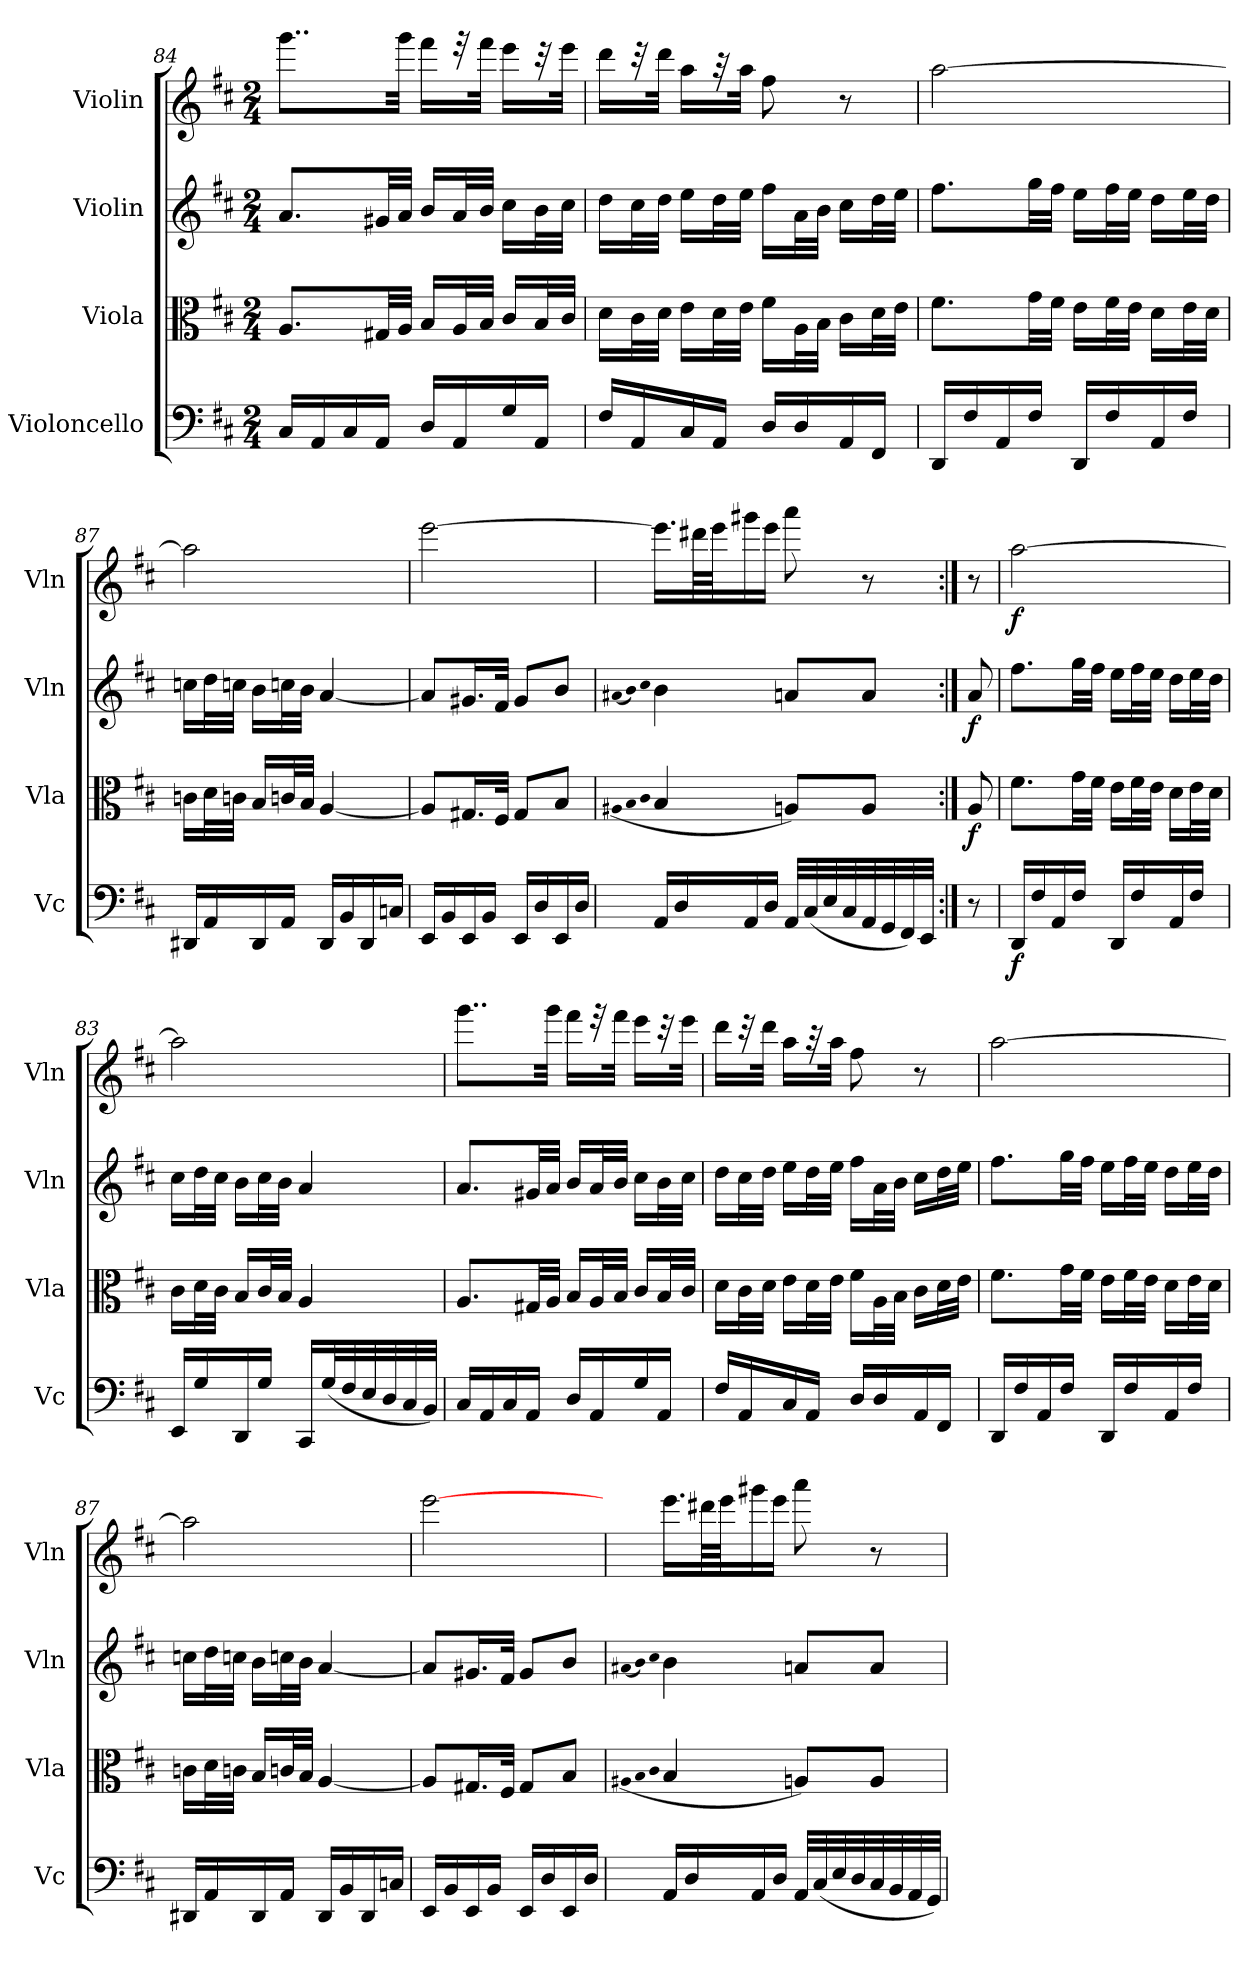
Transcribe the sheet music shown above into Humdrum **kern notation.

**kern	**dynam	**kern	**dynam	**kern	**dynam	**kern	**dynam
*part4	*part4	*part3	*part3	*part2	*part2	*part1	*part1
*staff4	*staff4	*staff3	*staff3	*staff2	*staff2	*staff1	*staff1
*I"Violoncello	*	*I"Viola	*	*I"Violin	*	*I"Violin	*
*I'Vc	*	*I'Vla	*	*I'Vln	*	*I'Vln	*
*clefF4	*	*clefC3	*	*clefG2	*	*clefG2	*
*k[f#c#]	*	*k[f#c#]	*	*k[f#c#]	*	*k[f#c#]	*
*D:	*	*D:	*	*D:	*	*D:	*
*M2/4	*	*M2/4	*	*M2/4	*	*M2/4	*
=84	=84	=84	=84	=84	=84	=84	=84
16C#/LL	.	8.A/L	.	8.a/L	.	8..ggg\L	.
16AA/	.	.	.	.	.	.	.
16C#/	.	.	.	.	.	.	.
16AA/JJ	.	32G#X/LL	.	32g#X/LL	.	.	.
.	.	32A/JJJ	.	32a/JJJ	.	32ggg\Jkk	.
16D/LL	.	16B/LL	.	16b/LL	.	16fff#\LL	.
16AA/	.	32A/L	.	32a/L	.	32r	.
.	.	32B/JJJ	.	32b/JJJ	.	32fff#\JJk	.
16G/	.	16c#/LL	.	16cc#\LL	.	16eee\LL	.
16AA/JJ	.	32B/L	.	32b\L	.	32r	.
.	.	32c#/JJJ	.	32cc#\JJJ	.	32eee\JJk	.
=85	=85	=85	=85	=85	=85	=85	=85
16F#/LL	.	16d\LL	.	16dd\LL	.	16ddd\LL	.
16AA/	.	32c#\L	.	32cc#\L	.	32r	.
.	.	32d\JJJ	.	32dd\JJJ	.	32ddd\JJk	.
16C#/	.	16e\LL	.	16ee\LL	.	16aa\LL	.
16AA/JJ	.	32d\L	.	32dd\L	.	32r	.
.	.	32e\JJJ	.	32ee\JJJ	.	32aa\JJk	.
16D/LL	.	16f#\LL	.	16ff#\LL	.	8ff#\	.
16D/	.	32A\L	.	32a\L	.	.	.
.	.	32B\JJJ	.	32b\JJJ	.	.	.
16AA/	.	16c#\LL	.	16cc#\LL	.	8r	.
16FF#/JJ	.	32d\L	.	32dd\L	.	.	.
.	.	32e\JJJ	.	32ee\JJJ	.	.	.
=86	=86	=86	=86	=86	=86	=86	=86
16DD/LL	.	8.f#\L	.	8.ff#\L	.	[2aa\	.
16F#/	.	.	.	.	.	.	.
16AA/	.	.	.	.	.	.	.
16F#/JJ	.	32g\LL	.	32gg\LL	.	.	.
.	.	32f#\JJJ	.	32ff#\JJJ	.	.	.
16DD/LL	.	16e\LL	.	16ee\LL	.	.	.
16F#/	.	32f#\L	.	32ff#\L	.	.	.
.	.	32e\JJJ	.	32ee\JJJ	.	.	.
16AA/	.	16d\LL	.	16dd\LL	.	.	.
16F#/JJ	.	32e\L	.	32ee\L	.	.	.
.	.	32d\JJJ	.	32dd\JJJ	.	.	.
=87	=87	=87	=87	=87	=87	=87	=87
16DD#X/LL	.	16cn\LL	.	16ccn\LL	.	2aa\]	.
16AA/	.	32d\L	.	32dd\L	.	.	.
.	.	32cn\JJJ	.	32ccn\JJJ	.	.	.
16DD#/	.	16B/LL	.	16b\LL	.	.	.
16AA/JJ	.	32cn/L	.	32ccn\L	.	.	.
.	.	32B/JJJ	.	32b\JJJ	.	.	.
16DD#/LL	.	[4A/	.	[4a/	.	.	.
16BB/	.	.	.	.	.	.	.
16DD#/	.	.	.	.	.	.	.
16Cn/JJ	.	.	.	.	.	.	.
=88	=88	=88	=88	=88	=88	=88	=88
16EE/LL	.	8A/L]	.	8a/L]	.	[2eee\	.
16BB/	.	.	.	.	.	.	.
16EE/	.	16.G#X/L	.	16.g#X/L	.	.	.
16BB/JJ	.	.	.	.	.	.	.
.	.	32F#/JJk	.	32f#/JJk	.	.	.
16EE/LL	.	8G#/L	.	8g#/L	.	.	.
16D/	.	.	.	.	.	.	.
16EE/	.	8B/J	.	8b/J	.	.	.
16D/JJ	.	.	.	.	.	.	.
=89	=89	=89	=89	=89	=89	=89	=89
.	.	(qA#X	.	(qa#X	.	.	.
.	.	qB	.	qb)	.	.	.
.	.	qc#	.	qcc#	.	.	.
16AA/LL	.	4B/	.	4b\	.	16.eee\LL]	.
16D/	.	.	.	.	.	.	.
.	.	.	.	.	.	64ddd#X\LL	.
.	.	.	.	.	.	64eee\JJ	.
16AA/	.	.	.	.	.	16ggg#X\	.
16D/JJ	.	.	.	.	.	16eee\JJ	.
32AA/LLL	.	8An/L)	.	8an/L	.	8aaa\	.
(32C#/	.	.	.	.	.	.	.
32E/	.	.	.	.	.	.	.
32C#/	.	.	.	.	.	.	.
32AA/	.	8A/J	.	8a/J	.	8r	.
32GG/	.	.	.	.	.	.	.
32FF#/)	.	.	.	.	.	.	.
32EE/JJJ	.	.	.	.	.	.	.
=90:|!	=90:|!	=90:|!	=90:|!	=90:|!	=90:|!	=90:|!	=90:|!
8r	.	8A/	f	8a/	f	8r	.
=82	=82	=82	=82	=82	=82	=82	=82
16DD/LL	f	8.f#\L	.	8.ff#\L	.	[2aa\	f
16F#/	.	.	.	.	.	.	.
16AA/	.	.	.	.	.	.	.
16F#/JJ	.	32g\LL	.	32gg\LL	.	.	.
.	.	32f#\JJJ	.	32ff#\JJJ	.	.	.
16DD/LL	.	16e\LL	.	16ee\LL	.	.	.
16F#/	.	32f#\L	.	32ff#\L	.	.	.
.	.	32e\JJJ	.	32ee\JJJ	.	.	.
16AA/	.	16d\LL	.	16dd\LL	.	.	.
16F#/JJ	.	32e\L	.	32ee\L	.	.	.
.	.	32d\JJJ	.	32dd\JJJ	.	.	.
=83	=83	=83	=83	=83	=83	=83	=83
16EE/LL	.	16c#\LL	.	16cc#\LL	.	2aa\]	.
16G/	.	32d\L	.	32dd\L	.	.	.
.	.	32c#\JJJ	.	32cc#\JJJ	.	.	.
16DD/	.	16B/LL	.	16b\LL	.	.	.
16G/JJ	.	32c#/L	.	32cc#\L	.	.	.
.	.	32B/JJJ	.	32b\JJJ	.	.	.
16CC#/LL	.	4A/	.	4a/	.	.	.
(32G/L	.	.	.	.	.	.	.
32F#/	.	.	.	.	.	.	.
32E/	.	.	.	.	.	.	.
32D/	.	.	.	.	.	.	.
32C#/	.	.	.	.	.	.	.
32BB/JJJ)	.	.	.	.	.	.	.
=84	=84	=84	=84	=84	=84	=84	=84
16C#/LL	.	8.A/L	.	8.a/L	.	8..ggg\L	.
16AA/	.	.	.	.	.	.	.
16C#/	.	.	.	.	.	.	.
16AA/JJ	.	32G#X/LL	.	32g#X/LL	.	.	.
.	.	32A/JJJ	.	32a/JJJ	.	32ggg\Jkk	.
16D/LL	.	16B/LL	.	16b/LL	.	16fff#\LL	.
16AA/	.	32A/L	.	32a/L	.	32r	.
.	.	32B/JJJ	.	32b/JJJ	.	32fff#\JJk	.
16G/	.	16c#/LL	.	16cc#\LL	.	16eee\LL	.
16AA/JJ	.	32B/L	.	32b\L	.	32r	.
.	.	32c#/JJJ	.	32cc#\JJJ	.	32eee\JJk	.
=85	=85	=85	=85	=85	=85	=85	=85
16F#/LL	.	16d\LL	.	16dd\LL	.	16ddd\LL	.
16AA/	.	32c#\L	.	32cc#\L	.	32r	.
.	.	32d\JJJ	.	32dd\JJJ	.	32ddd\JJk	.
16C#/	.	16e\LL	.	16ee\LL	.	16aa\LL	.
16AA/JJ	.	32d\L	.	32dd\L	.	32r	.
.	.	32e\JJJ	.	32ee\JJJ	.	32aa\JJk	.
16D/LL	.	16f#\LL	.	16ff#\LL	.	8ff#\	.
16D/	.	32A\L	.	32a\L	.	.	.
.	.	32B\JJJ	.	32b\JJJ	.	.	.
16AA/	.	16c#\LL	.	16cc#\LL	.	8r	.
16FF#/JJ	.	32d\L	.	32dd\L	.	.	.
.	.	32e\JJJ	.	32ee\JJJ	.	.	.
=86	=86	=86	=86	=86	=86	=86	=86
16DD/LL	.	8.f#\L	.	8.ff#\L	.	[2aa\	.
16F#/	.	.	.	.	.	.	.
16AA/	.	.	.	.	.	.	.
16F#/JJ	.	32g\LL	.	32gg\LL	.	.	.
.	.	32f#\JJJ	.	32ff#\JJJ	.	.	.
16DD/LL	.	16e\LL	.	16ee\LL	.	.	.
16F#/	.	32f#\L	.	32ff#\L	.	.	.
.	.	32e\JJJ	.	32ee\JJJ	.	.	.
16AA/	.	16d\LL	.	16dd\LL	.	.	.
16F#/JJ	.	32e\L	.	32ee\L	.	.	.
.	.	32d\JJJ	.	32dd\JJJ	.	.	.
=87	=87	=87	=87	=87	=87	=87	=87
16DD#X/LL	.	16cn\LL	.	16ccn\LL	.	2aa\]	.
16AA/	.	32d\L	.	32dd\L	.	.	.
.	.	32cn\JJJ	.	32ccn\JJJ	.	.	.
16DD#/	.	16B/LL	.	16b\LL	.	.	.
16AA/JJ	.	32cn/L	.	32ccn\L	.	.	.
.	.	32B/JJJ	.	32b\JJJ	.	.	.
16DD#/LL	.	[4A/	.	[4a/	.	.	.
16BB/	.	.	.	.	.	.	.
16DD#/	.	.	.	.	.	.	.
16Cn/JJ	.	.	.	.	.	.	.
=88	=88	=88	=88	=88	=88	=88	=88
16EE/LL	.	8A/L]	.	8a/L]	.	[2eee\	.
16BB/	.	.	.	.	.	.	.
16EE/	.	16.G#X/L	.	16.g#X/L	.	.	.
16BB/JJ	.	.	.	.	.	.	.
.	.	32F#/JJk	.	32f#/JJk	.	.	.
16EE/LL	.	8G#/L	.	8g#/L	.	.	.
16D/	.	.	.	.	.	.	.
16EE/	.	8B/J	.	8b/J	.	.	.
16D/JJ	.	.	.	.	.	.	.
=89	=89	=89	=89	=89	=89	=89	=89
.	.	(qA#X	.	(qa#X	.	.	.
.	.	qB	.	qb)	.	.	.
.	.	qc#	.	qcc#	.	.	.
16AA/LL	.	4B/	.	4b\	.	16.eee\LL	.
16D/	.	.	.	.	.	.	.
.	.	.	.	.	.	64ddd#X\LL	.
.	.	.	.	.	.	64eee\JJ	.
16AA/	.	.	.	.	.	16ggg#X\	.
16D/JJ	.	.	.	.	.	16eee\JJ	.
32AA/LLL	.	8An/L)	.	8an/L	.	8aaa\	.
(32C#/	.	.	.	.	.	.	.
32E/	.	.	.	.	.	.	.
32D/	.	.	.	.	.	.	.
32C#/	.	8A/J	.	8a/J	.	8r	.
32BB/	.	.	.	.	.	.	.
32AA/	.	.	.	.	.	.	.
32GG/JJJ)	.	.	.	.	.	.	.
=	=	=	=	=	=	=	=
*-	*-	*-	*-	*-	*-	*-	*-
